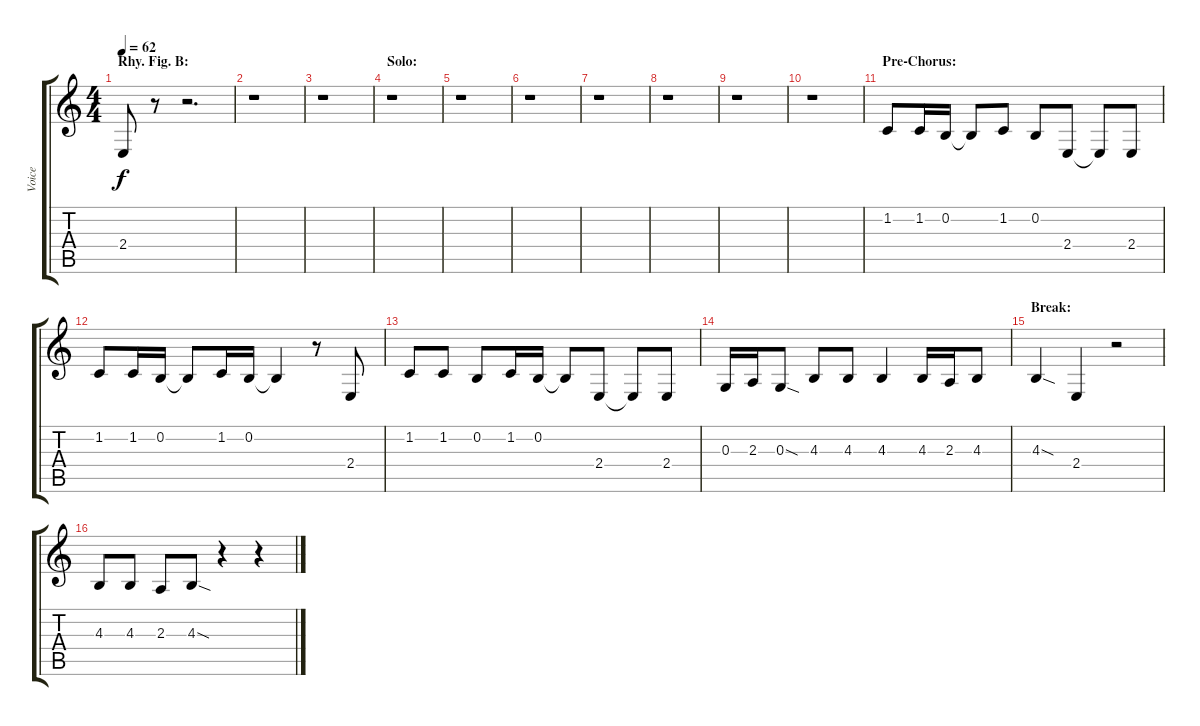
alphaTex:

\track ("Voice" "Voice") {instrument oboe}
\staff {score tabs}
\tuning (E4 B3 G3 D3 A2 E2) {hide}
\ts (4 4)
\section ("" "Rhy. Fig. B:")
\tempo 62
\clef g2
\ks c
2.4.8{dy f} r.8 r.2{d} |
r.1 |
r.1 |
\section ("" "Solo:")
r.1 |
r.1 |
r.1 |
r.1 |
r.1 |
r.1 |
r.1 |
\section ("" "Pre-Chorus:")
1.2.8 1.2.16 0.2.16 0.2{t}.8 1.2.8 0.2.8 2.4.8 2.4{t}.8 2.4.8 |
1.2.8 1.2.16 0.2.16 0.2{t}.8 1.2.16 0.2.16 0.2{t}.4 r.8 2.4.8 |
1.2.8 1.2.8 0.2.8 1.2.16 0.2.16 0.2{t}.8 2.4.8 2.4{t}.8 2.4.8 |
0.3.16 2.3.16 0.3{sod}.8 4.3.8 4.3.8 4.3.4 4.3.16 2.3.16 4.3.8 |
\section ("" "Break:")
4.3{sod}.4 2.4.4 r.2 |
4.3.8 4.3.8 2.3.8 4.3{sod}.8 r.4 r.4
